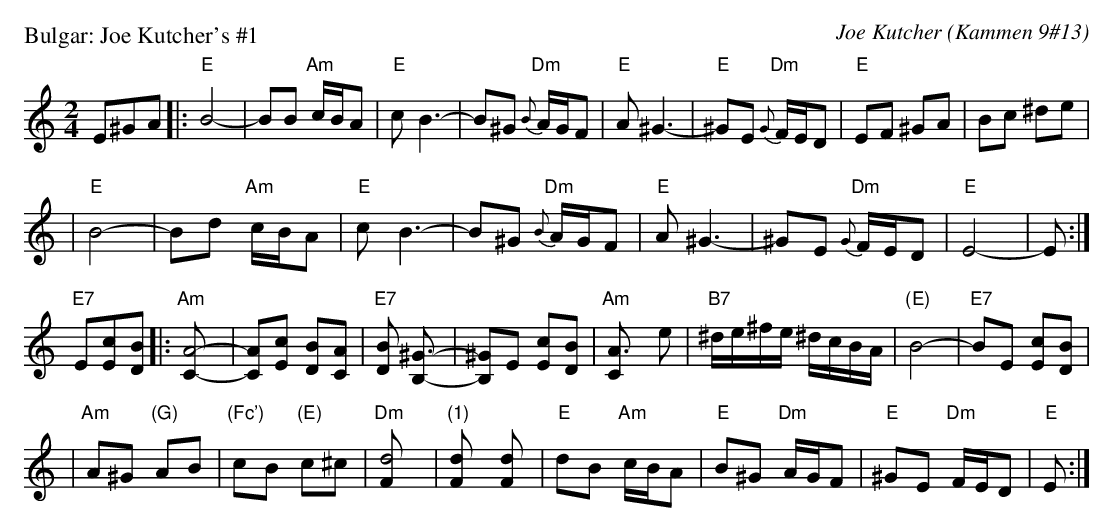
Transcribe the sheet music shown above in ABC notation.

X:1
P: Bulgar: Joe Kutcher's #1
C: Joe Kutcher (Kammen 9#13)
M: 2/4
L: 1/8
K: Ephr
E^GA \
|: "E"B4-    | BB "Am"c/B/A        | "E"c B3-  | B^G  "Dm"{B}A/G/F \
|  "E"A ^G3- | "E"^GE "Dm"{G}F/E/D | "E"EF ^GA | Bc ^de            |
|  "E"B4-    | Bd "Am"c/B/A        | "E"c B3-  | B^G  "Dm"{B}A/G/F \
|  "E"A ^G3- | ^GE "Dm"{G}F/E/D    | "E"E4-    | E :|
"E7"E[cE][BD] \
|: "Am"[A4C]-      | [AC][cE] [BD][AC]        | "E7"[BD] [^G3B,]- | [^GB,]E [cE][BD] \
|  "Am"[A3C] e     | "B7"^d/e/^f/e/ ^d/c/B/A/ | "(E)"B4-          | "E7"BE [cE][BD]  |
|  "Am"A^G "(G)"AB | "(Fc')"cB "(E)"c^c       | "Dm"[d4F]         | "(1)"[d2F] [d2F] \
|  "E"dB "Am"c/B/A | "E"B^G "Dm"A/G/F         | "E"^GE "Dm"F/E/D  | "E"E  :|
